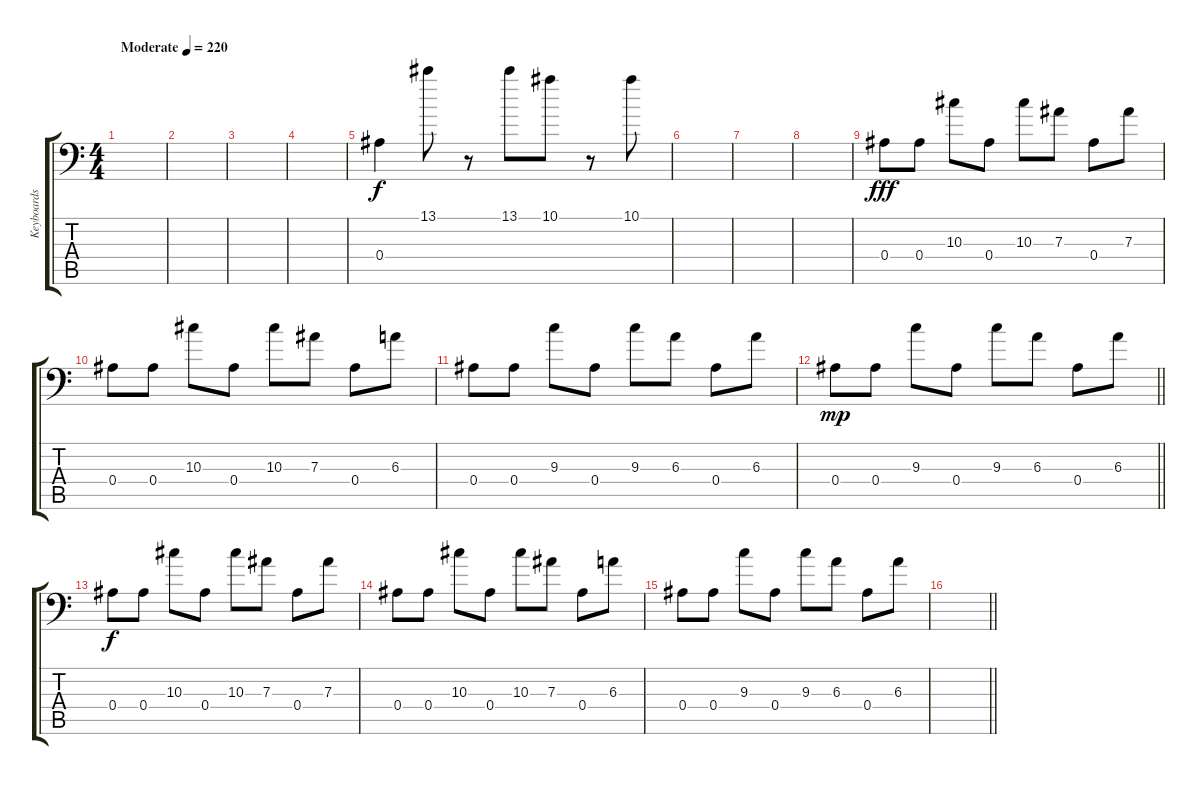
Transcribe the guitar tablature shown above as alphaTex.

\track ("Keyboards" "Keyboards") {instrument synthbass1}
\staff {score tabs}
\tuning (C4 G3 Eb3 Bb2 F2 Bb1) {hide}
\ts (4 4)
\tempo (220 "Moderate")
\clef f4
\ks c
|
|
|
|
0.4.4 13.1.8 r.8 13.1.8 10.1.8 r.8 10.1.8 |
|
|
|
0.4.8{dy fff} 0.4.8 10.3.8 0.4.8 10.3.8 7.3.8 0.4.8 7.3.8 |
0.4.8 0.4.8 10.3.8 0.4.8 10.3.8 7.3.8 0.4.8 6.3.8 |
0.4.8 0.4.8 9.3.8 0.4.8 9.3.8 6.3.8 0.4.8 6.3.8 |
\barLineRight lightlight
0.4.8{dy mp} 0.4.8 9.3.8 0.4.8 9.3.8 6.3.8 0.4.8 6.3.8 |
0.4.8{dy f} 0.4.8 10.3.8 0.4.8 10.3.8 7.3.8 0.4.8 7.3.8 |
0.4.8 0.4.8 10.3.8 0.4.8 10.3.8 7.3.8 0.4.8 6.3.8 |
0.4.8 0.4.8 9.3.8 0.4.8 9.3.8 6.3.8 0.4.8 6.3.8 |
\barLineRight lightlight
